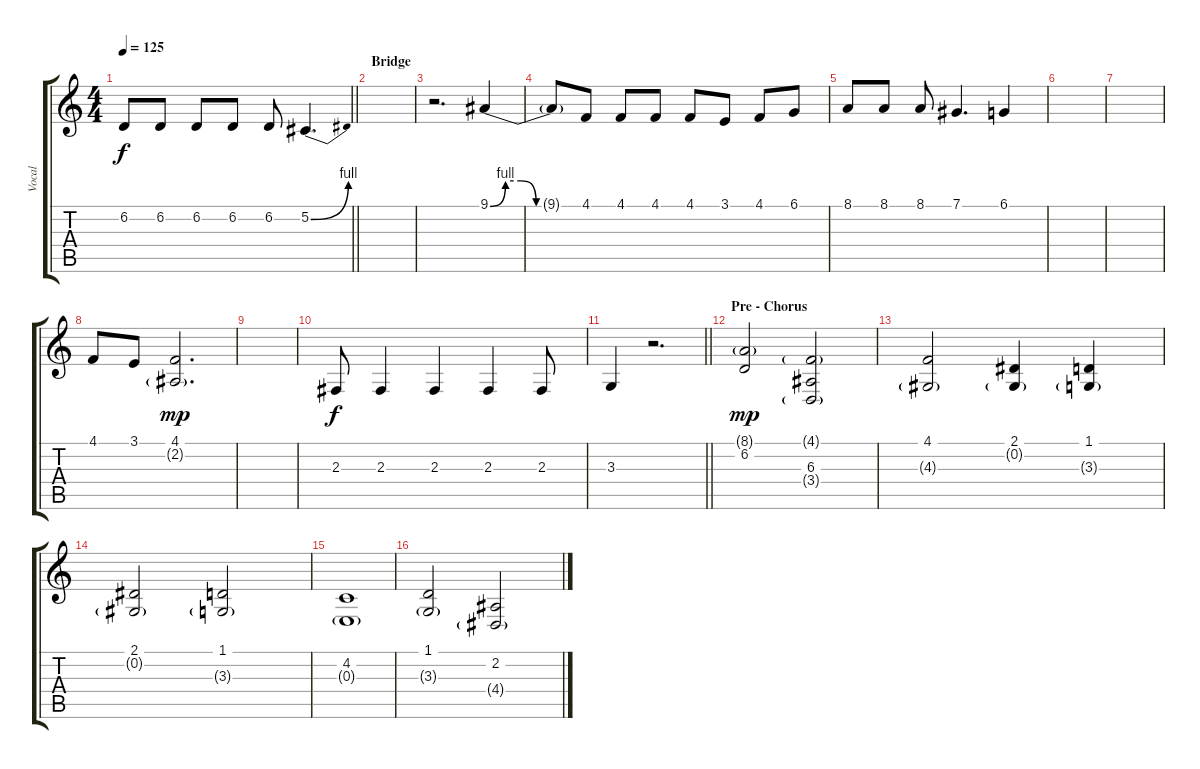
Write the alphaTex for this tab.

\track ("Vocal" "Vocal") {instrument clarinet}
\staff {score tabs}
\tuning (Db4 Ab3 E3 B2 Gb2 B1) {hide}
\ts (4 4)
\tempo 125
\clef g2
\barLineRight lightlight
\ks c
6.2.8{dy f} 6.2.8 6.2.8 6.2.8 6.2.8 5.2{be (bend 0 0 60 4)}.4{d} |
\section ("" "Bridge")
|
r.2{d} 9.1{be (custom 0 0 10 4 20 4 30 0 60 0)}.4 |
9.1{t}.8 4.1.8 4.1.8 4.1.8 4.1.8 3.1.8 4.1.8 6.1.8 |
8.1.8 8.1.8 8.1.8 7.1.4{d} 6.1.4 |
|
|
4.1.8 3.1.8 (4.1 2.2{g}).2{d dy mp} |
|
2.3.8{dy f} 2.3.4 2.3.4 2.3.4 2.3.8 |
\barLineRight lightlight
3.3.4 r.2{d} |
\section ("" "Pre - Chorus")
(8.1{g} 6.2).2{dy mp volume 16 instrument panflute} (4.1{g} 6.3 3.4{g}).2 |
(4.1 4.3{g}).2 (2.1 0.2{g}).4 (1.1 3.3{g}).4 |
(2.1 0.2{g}).2 (1.1 3.3{g}).2 |
(4.2 0.3{g}).1 |
(1.1 3.3{g}).2 (2.2 4.4{g}).2
